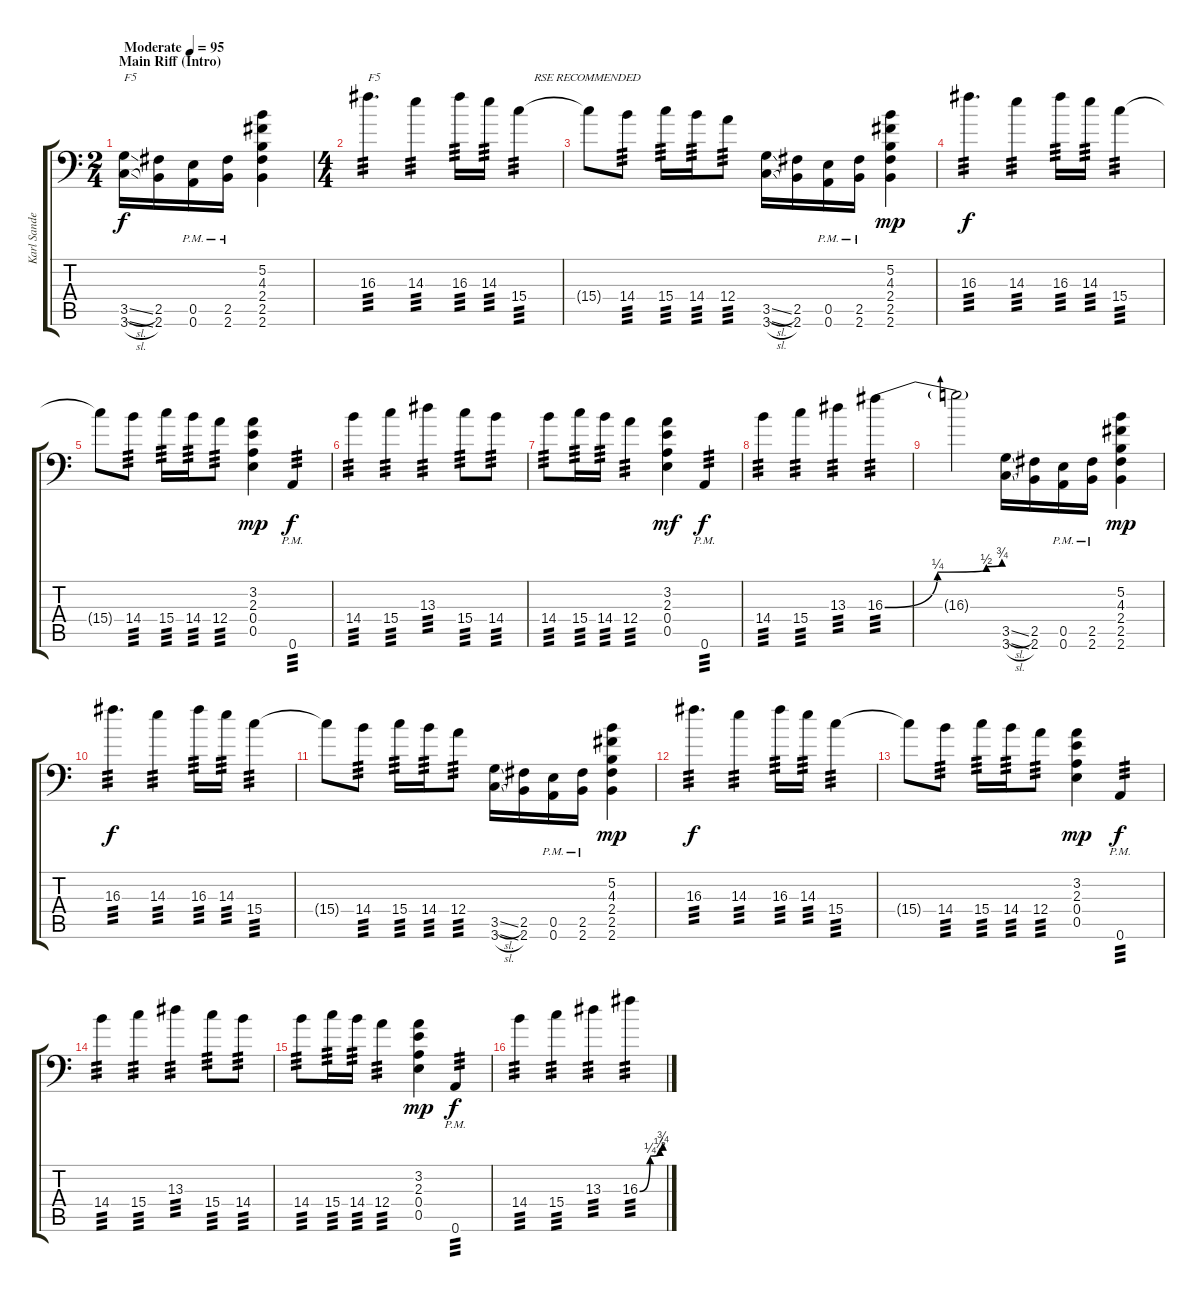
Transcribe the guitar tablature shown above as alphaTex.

\track ("Karl Sanders " "Karl Sande") {instrument overdrivenguitar}
\staff {score tabs}
\tuning (B3 Gb3 D3 A2 E2 A1) {hide}
\ts (2 4)
\section ("" "Main Riff (Intro)")
\tempo (95 "Moderate")
\clef f4
\ks c
(3.5{sl} 3.6{sl}).16{txt "F5" dy f instrument overdrivenguitar} (2.5 2.6).16 (0.5{pm} 0.6{pm}).16 (2.5{pm} 2.6{pm}).16 (5.2 4.3 2.4 2.5 2.6).4 |
\ts (4 4)
16.3.4{d txt "F5" tp 3} 14.3.4{tp 3} 16.3.16{tp 3} 14.3.16{tp 3} 15.4.4{txt "     RSE RECOMMENDED" tp 3} |
15.4{t}.8 14.4.8{tp 3} 15.4.16{tp 3} 14.4.16{tp 3} 12.4.8{tp 3} (3.5{sl} 3.6{sl}).16 (2.5 2.6).16 (0.5{pm} 0.6{pm}).16 (2.5{pm} 2.6{pm}).16 (5.2 4.3 2.4 2.5 2.6).4{dy mp} |
16.3.4{d tp 3 dy f} 14.3.4{tp 3} 16.3.16{tp 3} 14.3.16{tp 3} 15.4.4{tp 3} |
15.4{t}.8 14.4.8{tp 3} 15.4.16{tp 3} 14.4.16{tp 3} 12.4.8{tp 3} (3.2 2.3 0.4 0.5).4{dy mp} 0.6{pm}.4{tp 3 dy f} |
14.4.4{tp 3} 15.4.4{tp 3} 13.3.4{tp 3} 15.4.8{tp 3} 14.4.8{tp 3} |
14.4.8{tp 3} 15.4.16{tp 3} 14.4.16{tp 3} 12.4.4{tp 3} (3.2 2.3 0.4 0.5).4{dy mf} 0.6{pm}.4{tp 3 dy f} |
14.4.4{tp 3} 15.4.4{tp 3} 13.3.4{tp 3} 16.3{be (custom 0 0 27 1 52 2 60 3)}.4{tp 3} |
16.3{t}.2 (3.5{sl} 3.6{sl}).16 (2.5 2.6).16 (0.5{pm} 0.6{pm}).16 (2.5{pm} 2.6{pm}).16 (5.2 4.3 2.4 2.5 2.6).4{dy mp} |
16.3.4{d tp 3 dy f} 14.3.4{tp 3} 16.3.16{tp 3} 14.3.16{tp 3} 15.4.4{tp 3} |
15.4{t}.8 14.4.8{tp 3} 15.4.16{tp 3} 14.4.16{tp 3} 12.4.8{tp 3} (3.5{sl} 3.6{sl}).16 (2.5 2.6).16 (0.5{pm} 0.6{pm}).16 (2.5{pm} 2.6{pm}).16 (5.2 4.3 2.4 2.5 2.6).4{dy mp} |
16.3.4{d tp 3 dy f} 14.3.4{tp 3} 16.3.16{tp 3} 14.3.16{tp 3} 15.4.4{tp 3} |
15.4{t}.8 14.4.8{tp 3} 15.4.16{tp 3} 14.4.16{tp 3} 12.4.8{tp 3} (3.2 2.3 0.4 0.5).4{dy mp} 0.6{pm}.4{tp 3 dy f} |
14.4.4{tp 3} 15.4.4{tp 3} 13.3.4{tp 3} 15.4.8{tp 3} 14.4.8{tp 3} |
14.4.8{tp 3} 15.4.16{tp 3} 14.4.16{tp 3} 12.4.4{tp 3} (3.2 2.3 0.4 0.5).4{dy mp} 0.6{pm}.4{tp 3 dy f} |
14.4.4{tp 3} 15.4.4{tp 3} 13.3.4{tp 3} 16.3{be (custom 0 0 27 1 52 2 60 3)}.4{tp 3}
